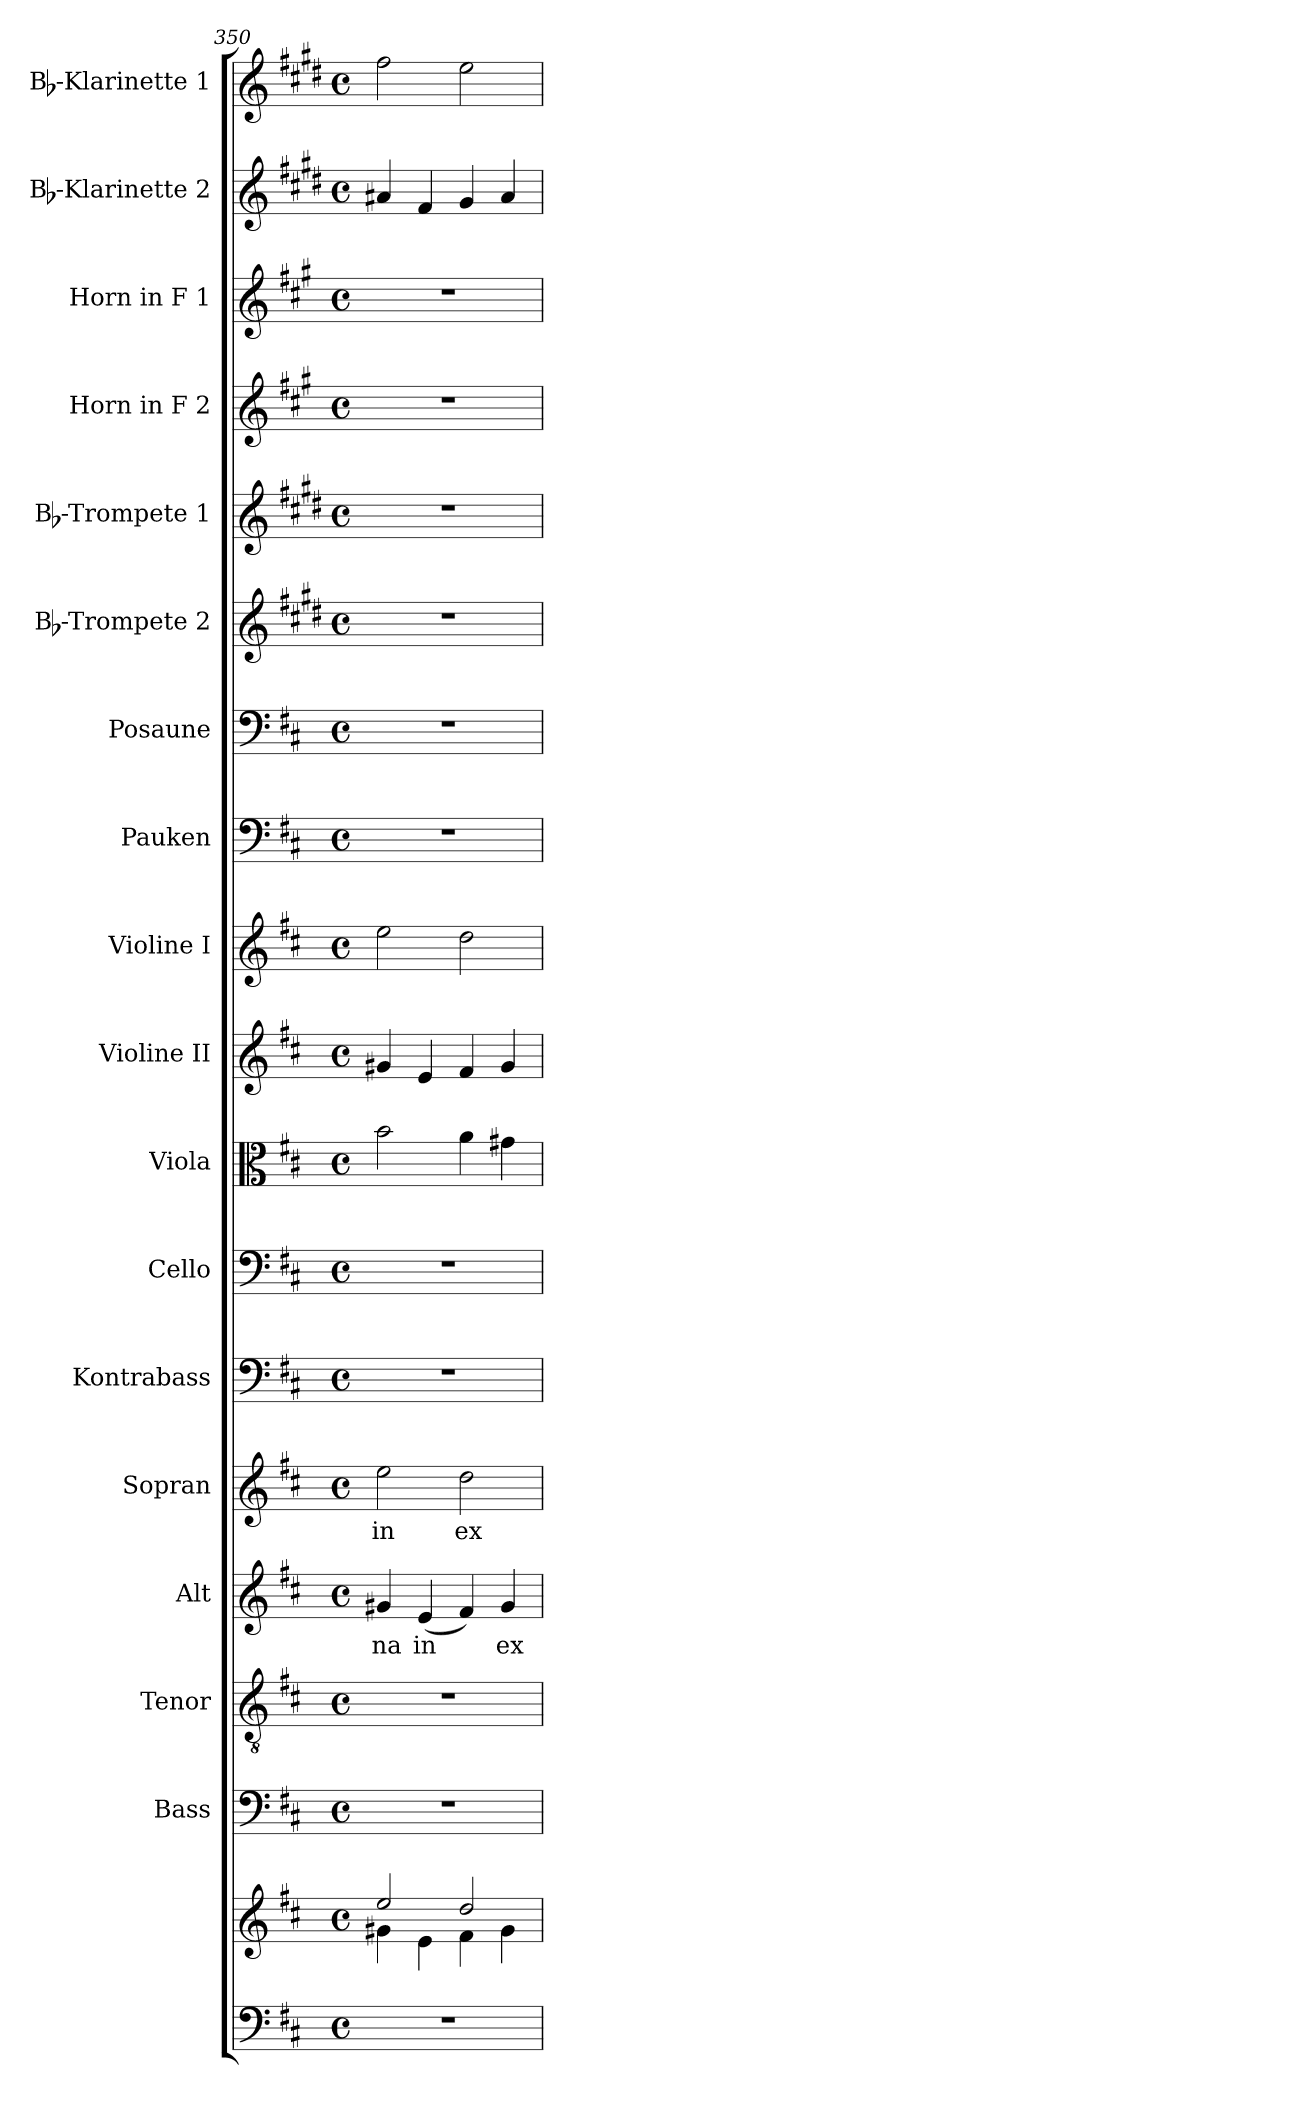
**kern	**kern	**kern	**kern	**kern	**text	**kern	**text	**kern	**kern	**kern	**kern	**kern	**kern	**kern	**kern	**kern	**kern	**kern	**kern	**kern
*part18	*part18	*part17	*part16	*part15	*part15	*part14	*part14	*part13	*part12	*part11	*part10	*part9	*part8	*part7	*part6	*part5	*part4	*part3	*part2	*part1
*staff19	*staff18	*staff17	*staff16	*staff15	*staff15	*staff14	*staff14	*staff13	*staff12	*staff11	*staff10	*staff9	*staff8	*staff7	*staff6	*staff5	*staff4	*staff3	*staff2	*staff1
*	*	*I"Bass	*I"Tenor	*I"Alt	*	*I"Sopran	*	*I"Kontrabass	*I"Cello	*I"Viola	*I"Violine II	*I"Violine I	*I"Pauken	*I"Posaune	*I"Bb-Trompete 2	*I"Bb-Trompete 1	*I"Horn in F 2	*I"Horn in F 1	*I"Bb-Klarinette 2	*I"Bb-Klarinette 1
*	*	*I'B.	*I'T.	*I'A.	*	*I'S.	*	*I'Kb.	*	*I'Vla.	*I'Vl. II	*I'Vl. I	*I'Pk.	*I'Pos.	*I'Bb Trp. 2	*I'Bb Trp. 1	*	*	*I'Bb Kl. 2	*I'Bb Kl. 1
*clefF4	*clefG2	*clefF4	*clefGv2	*clefG2	*	*clefG2	*	*clefF4	*clefF4	*clefC3	*clefG2	*clefG2	*clefF4	*clefF4	*clefG2	*clefG2	*clefG2	*clefG2	*clefG2	*clefG2
*	*	*	*	*	*	*	*	*ITrd7c12	*	*	*	*	*	*	*ITrd1c2	*ITrd1c2	*ITrd4c7	*ITrd4c7	*ITrd1c2	*ITrd1c2
*k[f#c#]	*k[f#c#]	*k[f#c#]	*k[f#c#]	*k[f#c#]	*	*k[f#c#]	*	*k[f#c#]	*k[f#c#]	*k[f#c#]	*k[f#c#]	*k[f#c#]	*k[f#c#]	*k[f#c#]	*k[f#c#]	*k[f#c#]	*k[f#c#]	*k[f#c#]	*k[f#c#]	*k[f#c#]
*D:	*D:	*D:	*D:	*D:	*	*D:	*	*D:	*D:	*D:	*D:	*D:	*D:	*D:	*D:	*D:	*D:	*D:	*D:	*D:
*M4/4	*M4/4	*M4/4	*M4/4	*M4/4	*	*M4/4	*	*M4/4	*M4/4	*M4/4	*M4/4	*M4/4	*M4/4	*M4/4	*M4/4	*M4/4	*M4/4	*M4/4	*M4/4	*M4/4
*met(c)	*met(c)	*met(c)	*met(c)	*met(c)	*	*met(c)	*	*met(c)	*met(c)	*met(c)	*met(c)	*met(c)	*met(c)	*met(c)	*met(c)	*met(c)	*met(c)	*met(c)	*met(c)	*met(c)
=350	=350	=350	=350	=350	=350	=350	=350	=350	=350	=350	=350	=350	=350	=350	=350	=350	=350	=350	=350	=350
*	*^	*	*	*	*	*	*	*	*	*	*	*	*	*	*	*	*	*	*	*
!	!	!	!	!	!	!LO:LY:b	!	!LO:LY:b	!	!	!	!	!	!	!	!	!	!	!	!	!
1r	2ee/	4g#X\	1r	1r	4g#X/	-na	2ee\	in	1r	1r	2b\	4g#X/	2ee\	1r	1r	1r	1r	1r	1r	4g#X/	2ee\
!	!	!	!	!	!	!LO:LY:b	!	!	!	!	!	!	!	!	!	!	!	!	!	!	!
.	.	4e\	.	.	(<4e/	in	.	.	.	.	.	4e/	.	.	.	.	.	.	.	4e/	.
!	!	!	!	!	!	!	!	!LO:LY:b	!	!	!	!	!	!	!	!	!	!	!	!	!
.	2dd/	4f#\	.	.	4f#/)	.	2dd\	ex-	.	.	4a\	4f#/	2dd\	.	.	.	.	.	.	4f#/	2dd\
!	!	!	!	!	!	!LO:LY:b	!	!	!	!	!	!	!	!	!	!	!	!	!	!	!
.	.	4g#\	.	.	4g#/	ex-	.	.	.	.	4g#X\	4g#/	.	.	.	.	.	.	.	4g#/	.
*	*v	*v	*	*	*	*	*	*	*	*	*	*	*	*	*	*	*	*	*	*	*
=	=	=	=	=	=	=	=	=	=	=	=	=	=	=	=	=	=	=	=	=
*-	*-	*-	*-	*-	*-	*-	*-	*-	*-	*-	*-	*-	*-	*-	*-	*-	*-	*-	*-	*-
